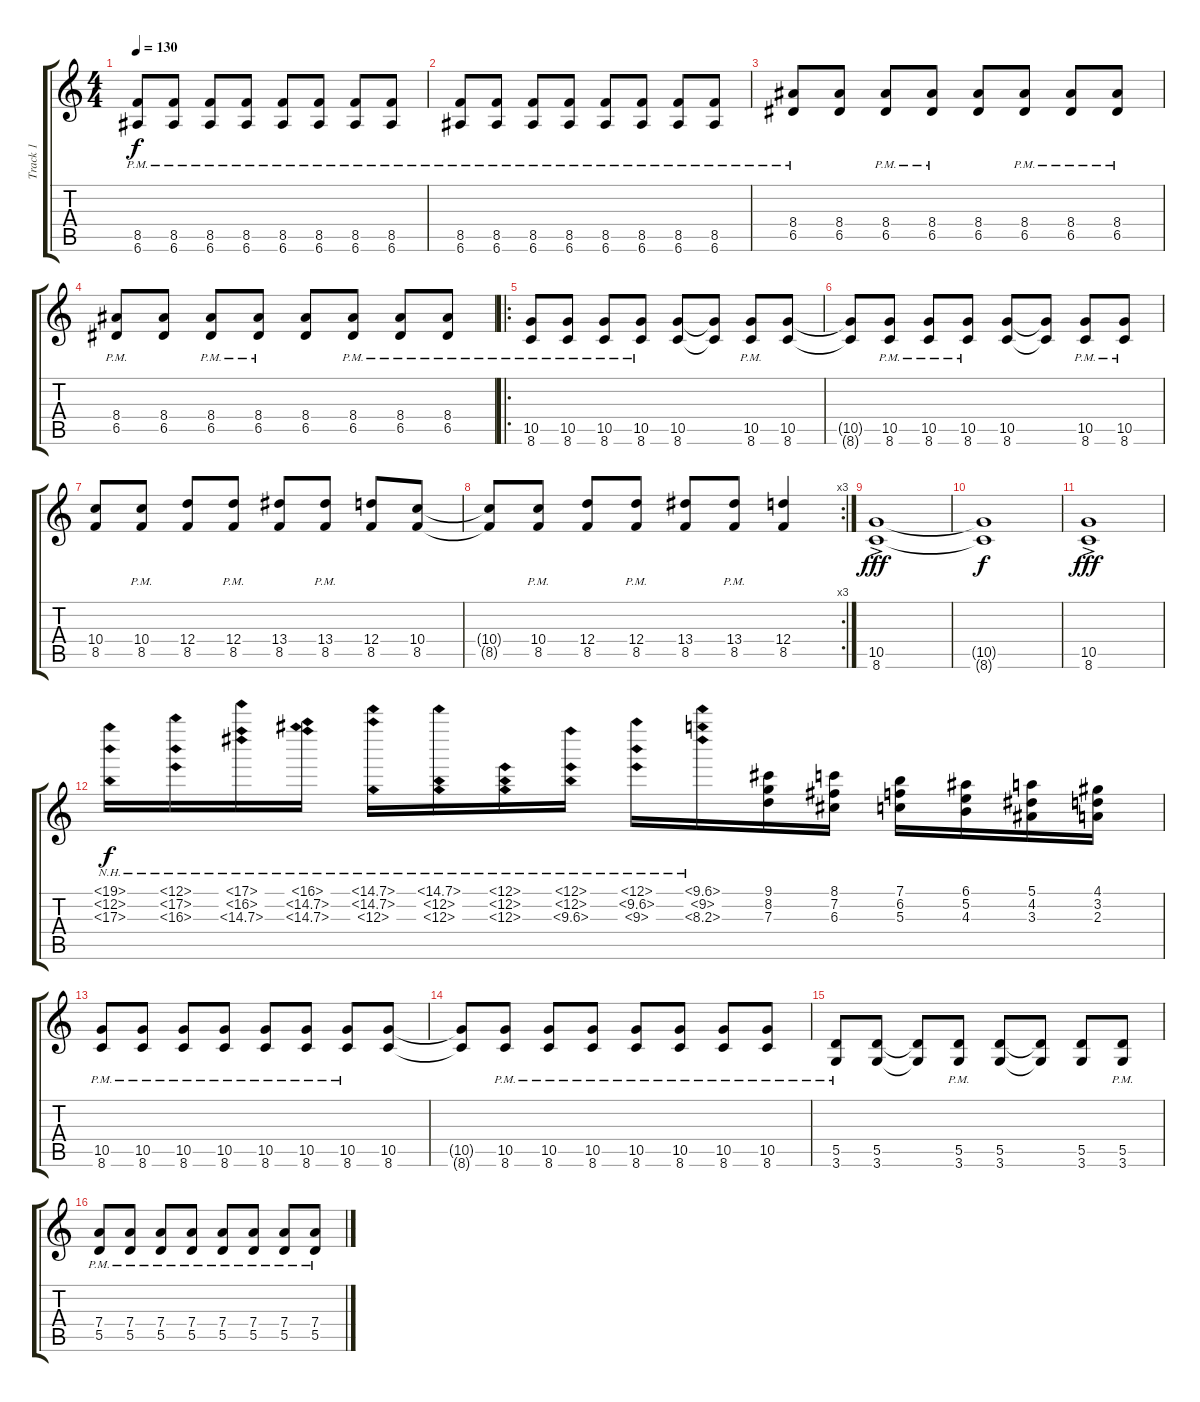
\track ("Track 1" "Track 1") {instrument distortionguitar}
\staff {score tabs}
\tuning (E4 B3 G3 D3 A2 E2) {hide}
\ts (4 4)
\tempo 130
\clef g2
\ks c
(8.5{pm} 6.6{pm}).8{dy f} (8.5{pm} 6.6{pm}).8 (8.5{pm} 6.6{pm}).8 (8.5{pm} 6.6{pm}).8 (8.5{pm} 6.6{pm}).8 (8.5{pm} 6.6{pm}).8 (8.5{pm} 6.6{pm}).8 (8.5{pm} 6.6{pm}).8 |
(8.5{pm} 6.6{pm}).8 (8.5{pm} 6.6{pm}).8 (8.5{pm} 6.6{pm}).8 (8.5{pm} 6.6{pm}).8 (8.5{pm} 6.6{pm}).8 (8.5{pm} 6.6{pm}).8 (8.5{pm} 6.6{pm}).8 (8.5{pm} 6.6{pm}).8 |
(8.4{pm} 6.5{pm}).8 (8.4 6.5).8 (8.4{pm} 6.5{pm}).8 (8.4{pm} 6.5{pm}).8 (8.4 6.5).8 (8.4{pm} 6.5{pm}).8 (8.4{pm} 6.5{pm}).8 (8.4{pm} 6.5{pm}).8 |
(8.4{pm} 6.5{pm}).8 (8.4 6.5).8 (8.4{pm} 6.5{pm}).8 (8.4{pm} 6.5{pm}).8 (8.4 6.5).8 (8.4{pm} 6.5{pm}).8 (8.4{pm} 6.5{pm}).8 (8.4{pm} 6.5{pm}).8 |
\ro
(10.5{pm} 8.6{pm}).8 (10.5{pm} 8.6{pm}).8 (10.5{pm} 8.6{pm}).8 (10.5{pm} 8.6{pm}).8 (10.5 8.6).8 (10.5{t} 8.6{t}).8 (10.5{pm} 8.6{pm}).8 (10.5 8.6).8 |
(10.5{t} 8.6{t}).8 (10.5{pm} 8.6{pm}).8 (10.5{pm} 8.6{pm}).8 (10.5{pm} 8.6{pm}).8 (10.5 8.6).8 (10.5{t} 8.6{t}).8 (10.5{pm} 8.6{pm}).8 (10.5{pm} 8.6{pm}).8 |
(10.4 8.5).8 (10.4{pm} 8.5{pm}).8 (12.4 8.5).8 (12.4{pm} 8.5{pm}).8 (13.4 8.5).8 (13.4{pm} 8.5{pm}).8 (12.4 8.5).8 (10.4 8.5).8 |
\rc 3
(10.4{t} 8.5{t}).8 (10.4{pm} 8.5{pm}).8 (12.4 8.5).8 (12.4{pm} 8.5{pm}).8 (13.4 8.5).8 (13.4{pm} 8.5{pm}).8 (12.4 8.5).4 |
(10.5{ac} 8.6{ac}).1{dy fff} |
(10.5{t} 8.6{t}).1{dy f} |
(10.5{ac} 8.6{ac}).1{dy fff} |
(19.1{nh} 18.2{nh} 17.3{nh}).16{dy f} (18.1{nh} 17.2{nh} 16.3{nh}).16 (17.1{nh} 16.2{nh} 15.3{nh}).16 (16.1{nh} 15.2{nh} 14.3{nh}).16 (15.1{nh} 14.2{nh} 13.3{nh}).16 (14.1{nh} 13.2{nh} 12.3{nh}).16 (13.1{nh} 12.2{nh} 11.3{nh}).16 (12.1{nh} 11.2{nh} 10.3{nh}).16 (11.1{nh} 10.2{nh} 9.3{nh}).16 (10.1{nh} 9.2{nh} 8.3{nh}).16 (9.1 8.2 7.3).16 (8.1 7.2 6.3).16 (7.1 6.2 5.3).16 (6.1 5.2 4.3).16 (5.1 4.2 3.3).16 (4.1 3.2 2.3).16 |
(10.5{pm} 8.6{pm}).8 (10.5{pm} 8.6{pm}).8 (10.5{pm} 8.6{pm}).8 (10.5{pm} 8.6{pm}).8 (10.5{pm} 8.6{pm}).8 (10.5{pm} 8.6{pm}).8 (10.5{pm} 8.6{pm}).8 (10.5 8.6).8 |
(10.5{t} 8.6{t}).8 (10.5{pm} 8.6{pm}).8 (10.5{pm} 8.6{pm}).8 (10.5{pm} 8.6{pm}).8 (10.5{pm} 8.6{pm}).8 (10.5{pm} 8.6{pm}).8 (10.5{pm} 8.6{pm}).8 (10.5{pm} 8.6{pm}).8 |
(5.5{pm} 3.6{pm}).8 (5.5 3.6).8 (5.5{t} 3.6{t}).8 (5.5{pm} 3.6{pm}).8 (5.5 3.6).8 (5.5{t} 3.6{t}).8 (5.5 3.6).8 (5.5{pm} 3.6{pm}).8 |
(7.4{pm} 5.5{pm}).8 (7.4{pm} 5.5{pm}).8 (7.4{pm} 5.5{pm}).8 (7.4{pm} 5.5{pm}).8 (7.4{pm} 5.5{pm}).8 (7.4{pm} 5.5{pm}).8 (7.4{pm} 5.5{pm}).8 (7.4{pm} 5.5{pm}).8
